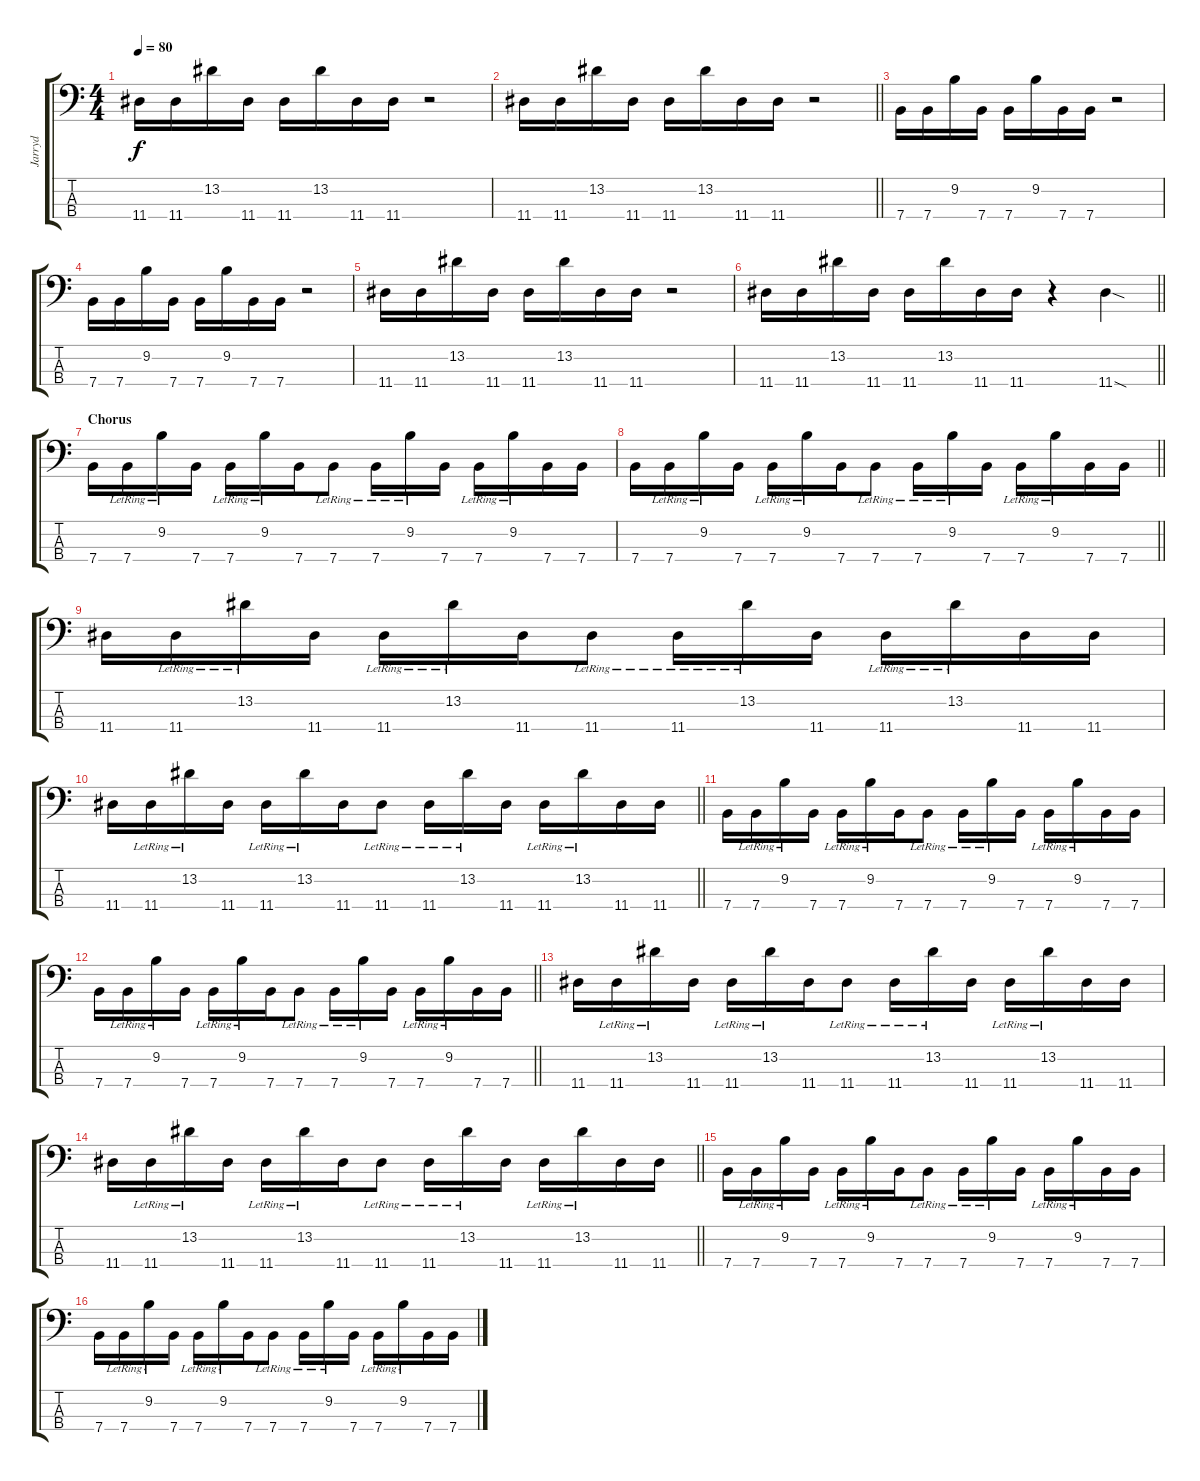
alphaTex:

\track ("Jarryd" "Jarryd") {instrument electricbassfinger}
\staff {score tabs}
\tuning (G2 D2 A1 E1) {hide}
\ts (4 4)
\tempo 80
\clef f4
\ks c
11.4.16{dy f} 11.4.16 13.2.16 11.4.16 11.4.16 13.2.16 11.4.16 11.4.16 r.2 |
\barLineRight lightlight
11.4.16 11.4.16 13.2.16 11.4.16 11.4.16 13.2.16 11.4.16 11.4.16 r.2 |
7.4.16 7.4.16 9.2.16 7.4.16 7.4.16 9.2.16 7.4.16 7.4.16 r.2 |
7.4.16 7.4.16 9.2.16 7.4.16 7.4.16 9.2.16 7.4.16 7.4.16 r.2 |
11.4.16 11.4.16 13.2.16 11.4.16 11.4.16 13.2.16 11.4.16 11.4.16 r.2 |
\barLineRight lightlight
11.4.16 11.4.16 13.2.16 11.4.16 11.4.16 13.2.16 11.4.16 11.4.16 r.4 11.4{sod}.4 |
\section ("" "Chorus")
7.4.16 7.4{lr}.16 9.2{lr}.16 7.4.16 7.4{lr}.16 9.2{lr}.16 7.4.16 7.4{lr}.8 7.4{lr}.16 9.2{lr}.16 7.4.16 7.4{lr}.16 9.2{lr}.16 7.4.16 7.4.16 |
\barLineRight lightlight
7.4.16 7.4{lr}.16 9.2{lr}.16 7.4.16 7.4{lr}.16 9.2{lr}.16 7.4.16 7.4{lr}.8 7.4{lr}.16 9.2{lr}.16 7.4.16 7.4{lr}.16 9.2{lr}.16 7.4.16 7.4.16 |
11.4.16 11.4{lr}.16 13.2{lr}.16 11.4.16 11.4{lr}.16 13.2{lr}.16 11.4.16 11.4{lr}.8 11.4{lr}.16 13.2{lr}.16 11.4.16 11.4{lr}.16 13.2{lr}.16 11.4.16 11.4.16 |
\barLineRight lightlight
11.4.16 11.4{lr}.16 13.2{lr}.16 11.4.16 11.4{lr}.16 13.2{lr}.16 11.4.16 11.4{lr}.8 11.4{lr}.16 13.2{lr}.16 11.4.16 11.4{lr}.16 13.2{lr}.16 11.4.16 11.4.16 |
7.4.16 7.4{lr}.16 9.2{lr}.16 7.4.16 7.4{lr}.16 9.2{lr}.16 7.4.16 7.4{lr}.8 7.4{lr}.16 9.2{lr}.16 7.4.16 7.4{lr}.16 9.2{lr}.16 7.4.16 7.4.16 |
\barLineRight lightlight
7.4.16 7.4{lr}.16 9.2{lr}.16 7.4.16 7.4{lr}.16 9.2{lr}.16 7.4.16 7.4{lr}.8 7.4{lr}.16 9.2{lr}.16 7.4.16 7.4{lr}.16 9.2{lr}.16 7.4.16 7.4.16 |
11.4.16 11.4{lr}.16 13.2{lr}.16 11.4.16 11.4{lr}.16 13.2{lr}.16 11.4.16 11.4{lr}.8 11.4{lr}.16 13.2{lr}.16 11.4.16 11.4{lr}.16 13.2{lr}.16 11.4.16 11.4.16 |
\barLineRight lightlight
11.4.16 11.4{lr}.16 13.2{lr}.16 11.4.16 11.4{lr}.16 13.2{lr}.16 11.4.16 11.4{lr}.8 11.4{lr}.16 13.2{lr}.16 11.4.16 11.4{lr}.16 13.2{lr}.16 11.4.16 11.4.16 |
\section ("" "")
7.4.16 7.4{lr}.16 9.2{lr}.16 7.4.16 7.4{lr}.16 9.2{lr}.16 7.4.16 7.4{lr}.8 7.4{lr}.16 9.2{lr}.16 7.4.16 7.4{lr}.16 9.2{lr}.16 7.4.16 7.4.16 |
7.4.16 7.4{lr}.16 9.2{lr}.16 7.4.16 7.4{lr}.16 9.2{lr}.16 7.4.16 7.4{lr}.8 7.4{lr}.16 9.2{lr}.16 7.4.16 7.4{lr}.16 9.2{lr}.16 7.4.16 7.4.16
